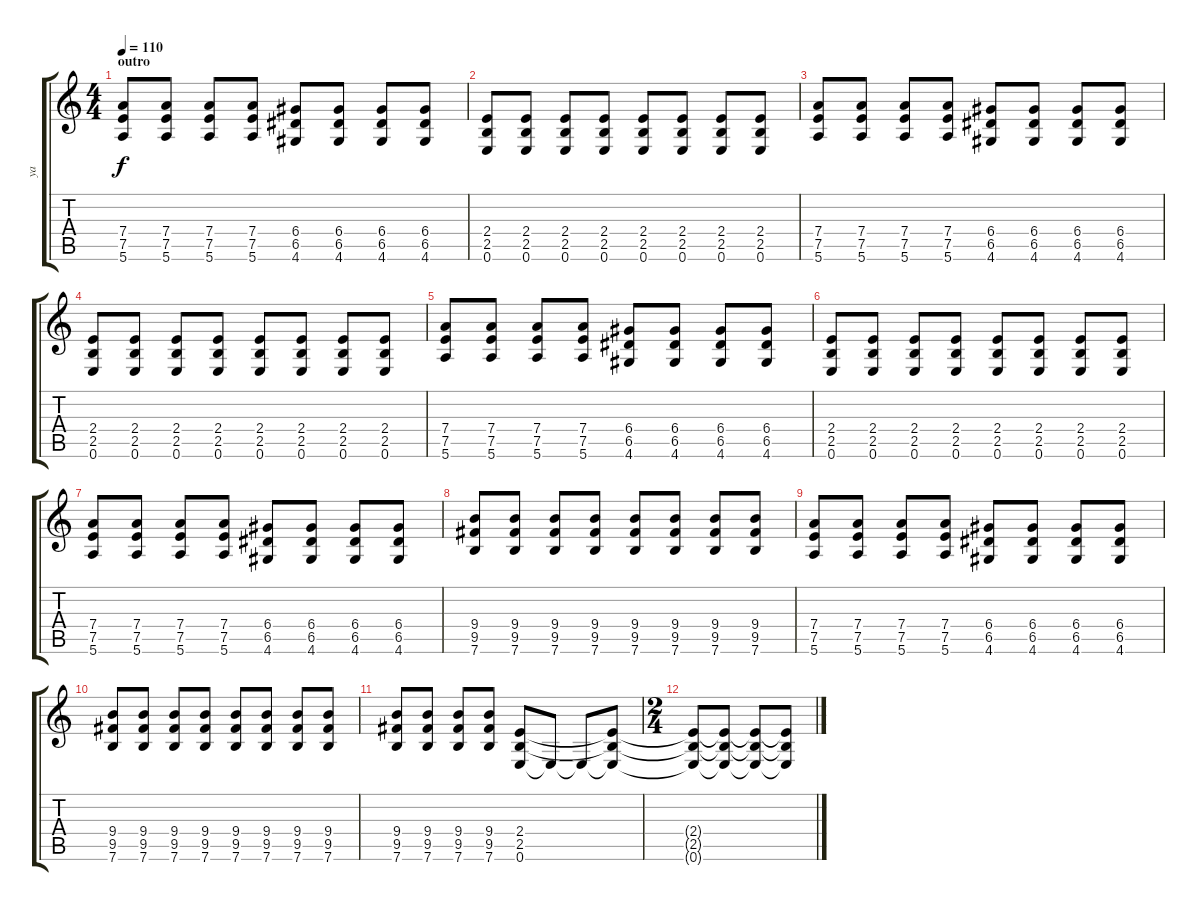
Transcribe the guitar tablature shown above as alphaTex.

\track ("ya" "ya") {instrument overdrivenguitar}
\staff {score tabs}
\tuning (E4 B3 G3 D3 A2 E2) {hide}
\ts (4 4)
\section ("" "outro")
\tempo 110
\clef g2
\ks c
(7.4 7.5 5.6).8{dy f} (7.4 7.5 5.6).8 (7.4 7.5 5.6).8 (7.4 7.5 5.6).8 (6.4 6.5 4.6).8 (6.4 6.5 4.6).8 (6.4 6.5 4.6).8 (6.4 6.5 4.6).8 |
(2.4 2.5 0.6).8 (2.4 2.5 0.6).8 (2.4 2.5 0.6).8 (2.4 2.5 0.6).8 (2.4 2.5 0.6).8 (2.4 2.5 0.6).8 (2.4 2.5 0.6).8 (2.4 2.5 0.6).8 |
(7.4 7.5 5.6).8 (7.4 7.5 5.6).8 (7.4 7.5 5.6).8 (7.4 7.5 5.6).8 (6.4 6.5 4.6).8 (6.4 6.5 4.6).8 (6.4 6.5 4.6).8 (6.4 6.5 4.6).8 |
(2.4 2.5 0.6).8 (2.4 2.5 0.6).8 (2.4 2.5 0.6).8 (2.4 2.5 0.6).8 (2.4 2.5 0.6).8 (2.4 2.5 0.6).8 (2.4 2.5 0.6).8 (2.4 2.5 0.6).8 |
(7.4 7.5 5.6).8 (7.4 7.5 5.6).8 (7.4 7.5 5.6).8 (7.4 7.5 5.6).8 (6.4 6.5 4.6).8 (6.4 6.5 4.6).8 (6.4 6.5 4.6).8 (6.4 6.5 4.6).8 |
(2.4 2.5 0.6).8 (2.4 2.5 0.6).8 (2.4 2.5 0.6).8 (2.4 2.5 0.6).8 (2.4 2.5 0.6).8 (2.4 2.5 0.6).8 (2.4 2.5 0.6).8 (2.4 2.5 0.6).8 |
(7.4 7.5 5.6).8 (7.4 7.5 5.6).8 (7.4 7.5 5.6).8 (7.4 7.5 5.6).8 (6.4 6.5 4.6).8 (6.4 6.5 4.6).8 (6.4 6.5 4.6).8 (6.4 6.5 4.6).8 |
(9.4 9.5 7.6).8 (9.4 9.5 7.6).8 (9.4 9.5 7.6).8 (9.4 9.5 7.6).8 (9.4 9.5 7.6).8 (9.4 9.5 7.6).8 (9.4 9.5 7.6).8 (9.4 9.5 7.6).8 |
(7.4 7.5 5.6).8 (7.4 7.5 5.6).8 (7.4 7.5 5.6).8 (7.4 7.5 5.6).8 (6.4 6.5 4.6).8 (6.4 6.5 4.6).8 (6.4 6.5 4.6).8 (6.4 6.5 4.6).8 |
(9.4 9.5 7.6).8 (9.4 9.5 7.6).8 (9.4 9.5 7.6).8 (9.4 9.5 7.6).8 (9.4 9.5 7.6).8 (9.4 9.5 7.6).8 (9.4 9.5 7.6).8 (9.4 9.5 7.6).8 |
(9.4 9.5 7.6).8 (9.4 9.5 7.6).8 (9.4 9.5 7.6).8 (9.4 9.5 7.6).8 (2.4 2.5 0.6).8 0.6{t}.8 0.6{t}.8 (2.4{t} 2.5{t} 0.6{t}).8 |
\ts (2 4)
(2.4{t} 2.5{t} 0.6{t}).8 (2.4{t} 2.5{t} 0.6{t}).8 (2.4{t} 2.5{t} 0.6{t}).8 (2.4{t} 2.5{t} 0.6{t}).8
